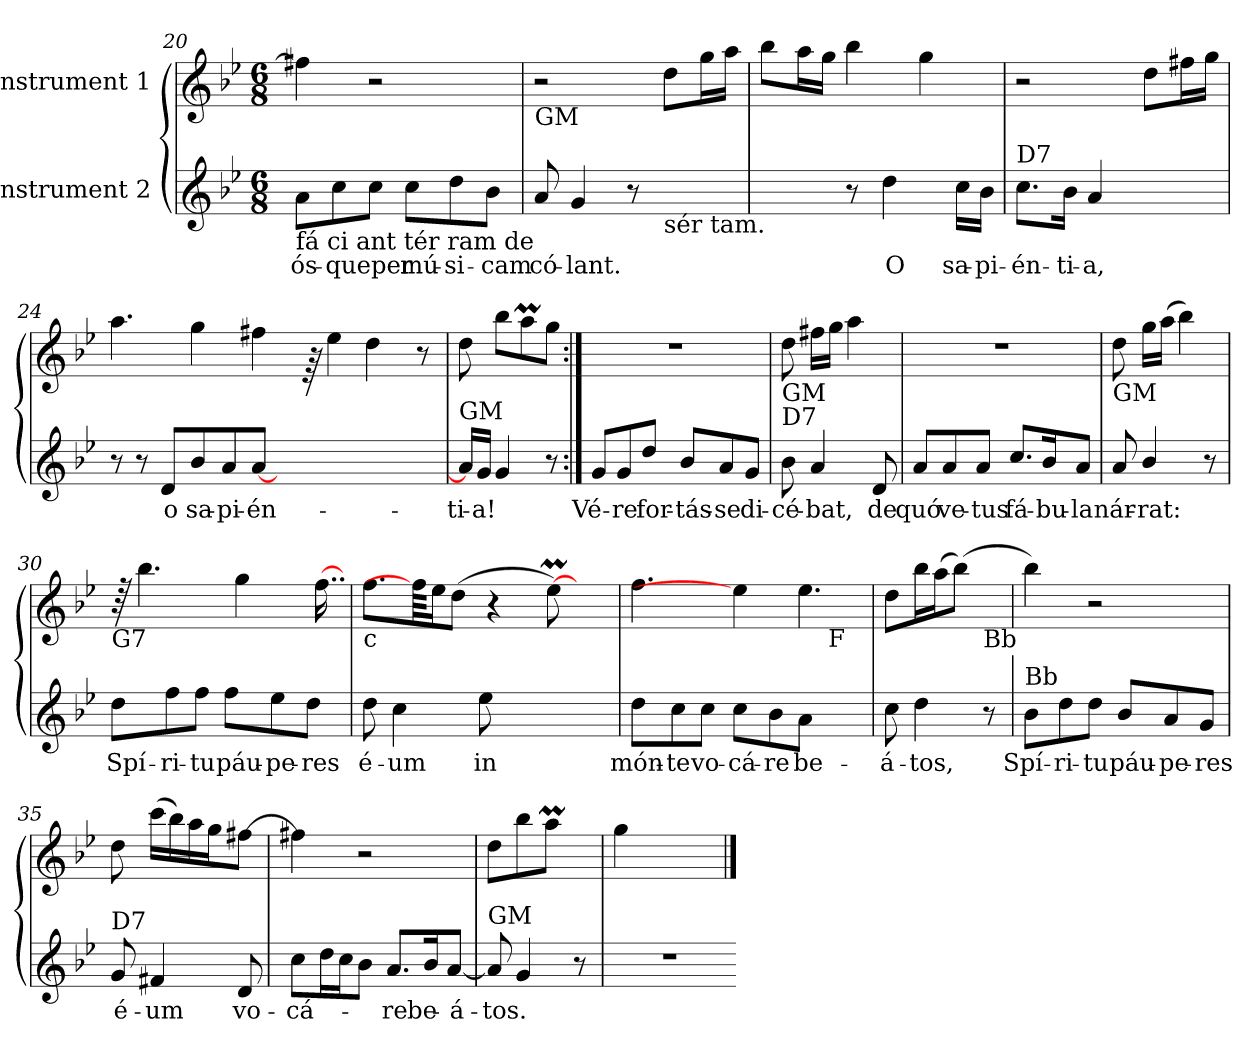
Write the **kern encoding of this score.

**kern	**text	**kern
*part2	*part2	*part1
*staff2	*staff2	*staff1
*I"Instrument 2	*	*I"Instrument 1
*clefG2	*	*clefG2
*k[b-e-]	*	*k[b-e-]
*B-:	*	*B-:
*M6/8	*	*M6/8
=20	=20	=20
!	!LO:LY:b:cj	!
8a\L	-ós-	4ff#X\]
!	!LO:LY:b	!
8cc\	-queper	.
8cc\J	.	2r
!	!LO:LY:b:cj	!
8cc\L	mú-	.
!	!LO:LY:b:cj	!
8dd\	-si-	.
!	!LO:LY:b:cj	!
8b-\J	-cam	.
!LO:TX:b:t=fá ci ant tér ram de	!	!
=21	=21	=21
!	!LO:LY:b:cj	!
8a/	có-	2r
!	!LO:LY:b:cj	!
4g/	-lant.	.
8r	.	.
!LO:TX:b:t=sér tam.	!	!
4ryy	.	8dd\L
.	.	16gg\
.	.	16aa\J
!	!	!LO:TX:b:t=GM
!!LO:PB:g=z
=22	=22	=22
4ryy	.	8bb-\L
.	.	16aa\
.	.	16gg\J
8r	.	4bb-\
!	!LO:LY:b:cj	!
4dd\	O	.
.	.	4gg\
!	!LO:LY:b:cj	!
16cc\L	sa-	.
!	!LO:LY:b:cj	!
16b-\J	-pi-	.
=23	=23	=23
!LO:TX:a:t=D7	!	!
!	!LO:LY:b:cj	!
8.cc\L	-én-	2r
!	!LO:LY:b:cj	!
16b-\J	-ti-	.
!	!LO:LY:b:cj	!
4a/	-a,	.
4ryy	.	8dd\L
.	.	16ff#X\
.	.	16gg\J
=24	=24	=24
8r	.	4.aa\
8r	.	.
!	!LO:LY:b:cj	!
8d/L	o	.
!	!LO:LY:b:cj	!
8b-/	sa-	4gg\
!	!LO:LY:b:cj	!
8a/	-pi-	.
!	!LO:LY:b:cj	!
[<8a/J	-én-	4ff#X\
2ryy	.	.
.	.	64rf
.	.	4ee-\
.	.	4dd\
4ryy	.	.
.	.	8r
64ryy	.	.
=25	=25	=25
!LO:TX:a:t=GM	!	!
!	!LO:LY:b:cj	!
16a/L]	-ti-	8dd\
!	!LO:LY:b:cj	!
16g/J	-a!	.
4g/	.	8bb-\L
.	.	8aam\
8r	.	8gg\J
!!LO:LB:g=z
=26:|!	=26:|!	=26:|!
!	!LO:LY:b:cj	!LO:N:vis=1
8g/L	Vé-	2.r
!	!LO:LY:b:cj	!
8g/	-re	.
!	!LO:LY:b:cj	!
8dd/J	for-	.
!	!LO:LY:b:cj	!
8b-/L	-tás-	.
!	!LO:LY:b:cj	!
8a/	-se	.
!	!LO:LY:b:cj	!
8g/J	di-	.
=27	=27	=27
!	!LO:LY:b:cj	!
8b-\	-cé-	8dd\
!	!LO:LY:b:cj	!
4a/	-bat,	16ff#X\L
.	.	16gg\J
.	.	4aa\
!	!LO:LY:b:cj	!
8d/	de	.
!	!	!LO:TX:b:t=GM
!	!	!LO:TX:b:t=D7
=28	=28	=28
!	!LO:LY:b:cj	!LO:N:vis=1
8a/L	quó	2.r
!	!LO:LY:b:cj	!
8a/	ve-	.
!	!LO:LY:b:cj	!
8a/J	-tus	.
!	!LO:LY:b:cj	!
8.cc/L	fá-	.
!	!LO:LY:b:cj	!
16b-/	-bu-	.
!	!LO:LY:b:cj	!
8a/J	-la	.
=29	=29	=29
!	!LO:LY:b:cj	!
8a/	nár-	8dd\
!	!LO:LY:b:cj	!
4b-/	-rat:	16gg\L
.	.	(>16aa\J
.	.	4bb-\)
8r	.	.
!	!	!LO:TX:b:t=GM
!!LO:LB:g=z
=30	=30	=30
!	!LO:LY:b:cj	!
8dd\L	Spí-	64rcc
.	.	4.bb-\
!	!LO:LY:b:cj	!
8ff\	-ri-	.
!	!LO:LY:b:cj	!
8ff\J	-tu	.
!	!LO:LY:b:cj	!
8ff\L	páu-	.
.	.	4gg\
!	!LO:LY:b:cj	!
8ee-\	-pe-	.
!	!LO:LY:b:cj	!
8dd\J	-res	.
.	.	[16..ff\
64ryy	.	64ryy
!	!	!LO:TX:b:t=G7
=31	=31	=31
!	!LO:LY:b:cj	!
8dd\	é-	8.ff\L
!	!LO:LY:b:cj	!
4cc\	-um	.
.	.	64ff\]
.	.	16ee-\
.	.	(>8dd\J
!	!LO:LY:b:cj	!
8ee-\	in	.
.	.	4r
2ryy	.	.
.	.	[8ee-M\)
.	.	8...ryy
!	!	!LO:TX:b:t=c
=32	=32	=32
!	!LO:LY:b:cj	!
*	*	*^
8dd\L	món-	4.ff\	2.ryy
!	!LO:LY:b:cj	!	!
8cc\	-te	.	.
!	!LO:LY:b:cj	!	!
8cc\J	vo-	.	.
!	!LO:LY:b:cj	!	!
8cc\L	-cá-	4ee-\]	.
!	!LO:LY:b:cj	!	!
8b-\	-re	.	.
!	!LO:LY:b:cj	!	!
8a\J	be-	4.ee-\	.
!	!	!	!LO:TX:b:t=F
4ryy	.	.	4ryy
=33	=33	=33	=33
!	!LO:LY:b:cj	!	!
*	*	*v	*v
8cc\	-á-	8dd\L
!	!LO:LY:b:cj	!
4dd\	-tos,	16bb-\
.	.	(>16aa\
.	.	(<8bb-\J)
!	!	!LO:TX:b:t=Bb
8r	.	8ryy
!!LO:LB:g=z
=34	=34	=34
!LO:TX:a:t=Bb	!	!
!	!LO:LY:b:cj	!
8b-\L	Spí-	4bb-\)
!	!LO:LY:b:cj	!
8dd\	-ri-	.
!	!LO:LY:b:cj	!
8dd\J	-tu	2r
!	!LO:LY:b:cj	!
8b-/L	páu-	.
!	!LO:LY:b:cj	!
8a/	-pe-	.
!	!LO:LY:b:cj	!
8g/J	-res	.
=35	=35	=35
!LO:TX:a:t=D7	!	!
!	!LO:LY:b:cj	!
8g/	é-	8dd\
!	!LO:LY:b:cj	!
4f#X/	-um	(<16ccc\L
.	.	16bb-\)
.	.	16aa\
.	.	16gg\
!	!LO:LY:b:cj	!
8d/	vo-	[>8ff#X\J
=36	=36	=36
!	!LO:LY:b:cj	!
8cc\L	-cá-	4ff#X\]
16dd\	.	.
16cc\	.	.
8b-\J	.	2r
!	!LO:LY:b:cj	!
8.a/L	-re	.
!	!LO:LY:b:cj	!
16b-/	be-	.
!	!LO:LY:b:cj	!
[<8a/J	-á-	.
=37	=37	=37
!LO:TX:a:t=GM	!	!
!	!LO:LY:b:cj	!
8a/]	-tos.	8dd\L
4g/	.	8bb-\
.	.	8aam\J
8r	.	8ryy
=38	=38	=38
2.r	.	4gg\
.	.	2ryy
=	==	==
*-	*-	*-
